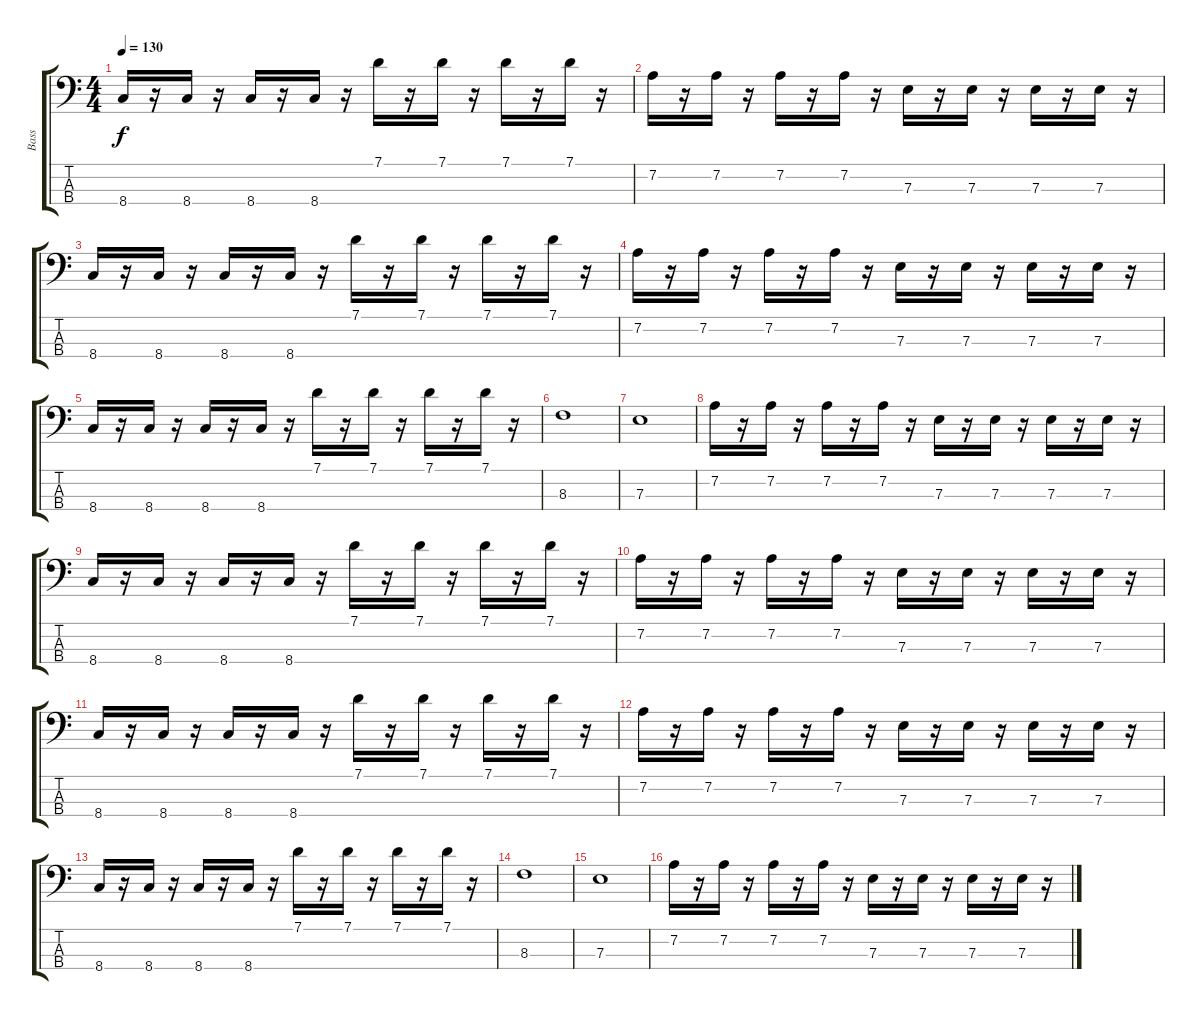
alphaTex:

\track ("Bass" "Bass") {instrument electricbasspick}
\staff {score tabs}
\tuning (G2 D2 A1 E1) {hide}
\ts (4 4)
\tempo 130
\clef f4
\ks c
8.4.16{dy f} r.16 8.4.16 r.16 8.4.16 r.16 8.4.16 r.16 7.1.16 r.16 7.1.16 r.16 7.1.16 r.16 7.1.16 r.16 |
7.2.16 r.16 7.2.16 r.16 7.2.16 r.16 7.2.16 r.16 7.3.16 r.16 7.3.16 r.16 7.3.16 r.16 7.3.16 r.16 |
8.4.16 r.16 8.4.16 r.16 8.4.16 r.16 8.4.16 r.16 7.1.16 r.16 7.1.16 r.16 7.1.16 r.16 7.1.16 r.16 |
7.2.16 r.16 7.2.16 r.16 7.2.16 r.16 7.2.16 r.16 7.3.16 r.16 7.3.16 r.16 7.3.16 r.16 7.3.16 r.16 |
8.4.16 r.16 8.4.16 r.16 8.4.16 r.16 8.4.16 r.16 7.1.16 r.16 7.1.16 r.16 7.1.16 r.16 7.1.16 r.16 |
8.3.1 |
7.3.1 |
7.2.16 r.16 7.2.16 r.16 7.2.16 r.16 7.2.16 r.16 7.3.16 r.16 7.3.16 r.16 7.3.16 r.16 7.3.16 r.16 |
8.4.16 r.16 8.4.16 r.16 8.4.16 r.16 8.4.16 r.16 7.1.16 r.16 7.1.16 r.16 7.1.16 r.16 7.1.16 r.16 |
7.2.16 r.16 7.2.16 r.16 7.2.16 r.16 7.2.16 r.16 7.3.16 r.16 7.3.16 r.16 7.3.16 r.16 7.3.16 r.16 |
8.4.16 r.16 8.4.16 r.16 8.4.16 r.16 8.4.16 r.16 7.1.16 r.16 7.1.16 r.16 7.1.16 r.16 7.1.16 r.16 |
7.2.16 r.16 7.2.16 r.16 7.2.16 r.16 7.2.16 r.16 7.3.16 r.16 7.3.16 r.16 7.3.16 r.16 7.3.16 r.16 |
8.4.16 r.16 8.4.16 r.16 8.4.16 r.16 8.4.16 r.16 7.1.16 r.16 7.1.16 r.16 7.1.16 r.16 7.1.16 r.16 |
8.3.1 |
7.3.1 |
7.2.16 r.16 7.2.16 r.16 7.2.16 r.16 7.2.16 r.16 7.3.16 r.16 7.3.16 r.16 7.3.16 r.16 7.3.16 r.16
